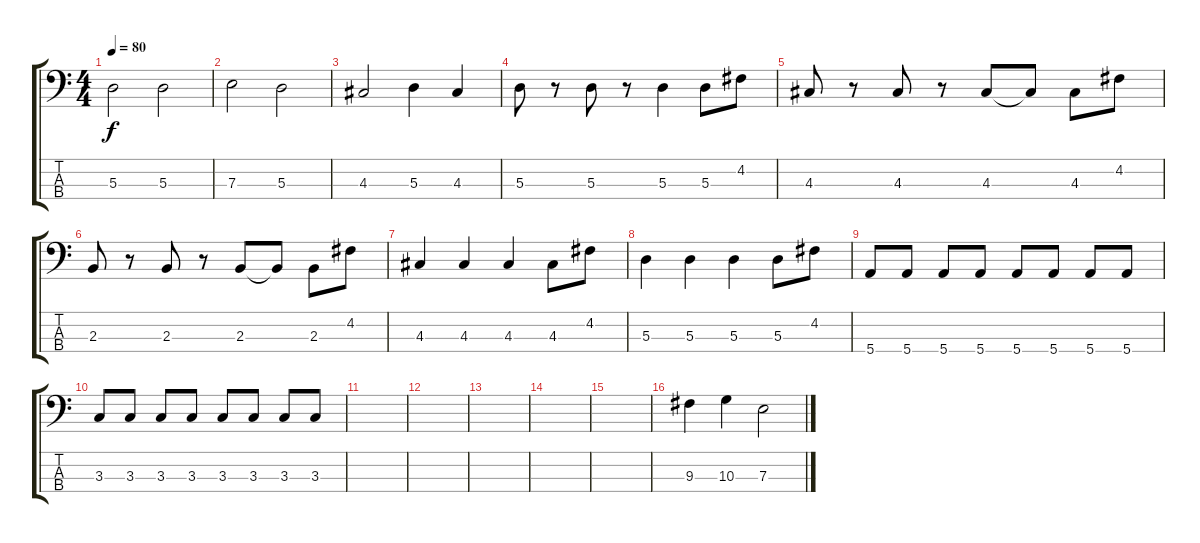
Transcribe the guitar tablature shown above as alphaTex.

\track "" {instrument acousticbass}
\staff {score tabs}
\tuning (G2 D2 A1 E1) {hide}
\ts (4 4)
\tempo 80
\clef f4
\ks c
5.3.2{dy f} 5.3.2 |
7.3.2 5.3.2 |
4.3.2 5.3.4 4.3.4 |
5.3.8 r.8 5.3.8 r.8 5.3.4 5.3.8 4.2.8 |
4.3.8 r.8 4.3.8 r.8 4.3.8 4.3{t}.8 4.3.8 4.2.8 |
2.3.8 r.8 2.3.8 r.8 2.3.8 2.3{t}.8 2.3.8 4.2.8 |
4.3.4 4.3.4 4.3.4 4.3.8 4.2.8 |
5.3.4 5.3.4 5.3.4 5.3.8 4.2.8 |
5.4.8 5.4.8 5.4.8 5.4.8 5.4.8 5.4.8 5.4.8 5.4.8 |
3.3.8 3.3.8 3.3.8 3.3.8 3.3.8 3.3.8 3.3.8 3.3.8 |
|
|
|
|
|
9.3.4 10.3.4 7.3.2
